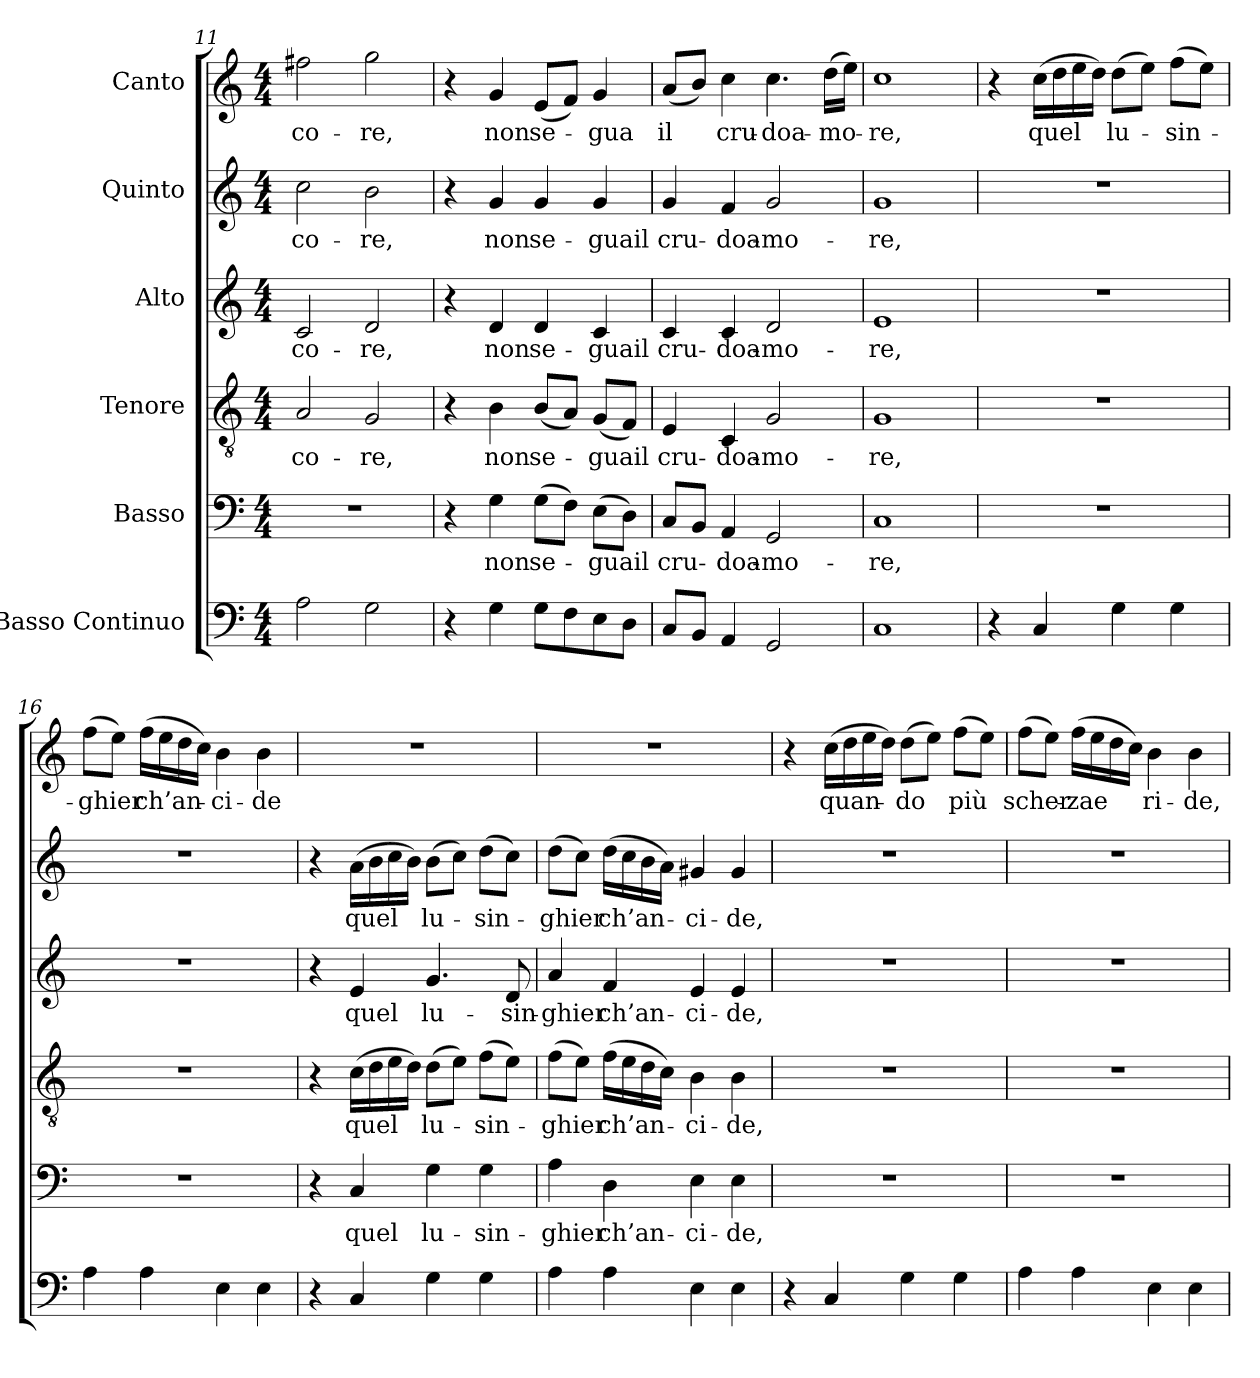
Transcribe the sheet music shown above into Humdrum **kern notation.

**kern	**kern	**text	**kern	**text	**kern	**text	**kern	**text	**kern	**text
*part6	*part5	*part5	*part4	*part4	*part3	*part3	*part2	*part2	*part1	*part1
*staff6	*staff5	*staff5	*staff4	*staff4	*staff3	*staff3	*staff2	*staff2	*staff1	*staff1
*I"Basso Continuo	*I"Basso	*	*I"Tenore	*	*I"Alto	*	*I"Quinto	*	*I"Canto	*
*clefF4	*clefF4	*	*clefGv2	*	*clefG2	*	*clefG2	*	*clefG2	*
*k[]	*k[]	*	*k[]	*	*k[]	*	*k[]	*	*k[]	*
*C:	*C:	*	*C:	*	*C:	*	*C:	*	*C:	*
*M4/4	*M4/4	*	*M4/4	*	*M4/4	*	*M4/4	*	*M4/4	*
=11	=11	=11	=11	=11	=11	=11	=11	=11	=11	=11
2A\	1r	.	2A/	co-	2c/	co-	2cc\	co-	2ff#X\	co-
2G\	.	.	2G/	-re,	2d/	-re,	2b\	-re,	2gg\	-re,
!!LO:PB:g=z
=12	=12	=12	=12	=12	=12	=12	=12	=12	=12	=12
4r	4r	.	4r	.	4r	.	4r	.	4r	.
4G\	4G\	non	4B\	non	4d/	non	4g/	non	4g/	non
8G\L	(8G\L	se-	(8B/L	se-	4d/	se-	4g/	se-	(8e/L	se-
8F\	8F\J)	.	8A/J)	.	.	.	.	.	8f/J)	.
8E\	(8E\L	-guail	(8G/L	-guail	4c/	-guail	4g/	-guail	4g/	-gua
8D\J	8D\J)	.	8F/J)	.	.	.	.	.	.	.
=13	=13	=13	=13	=13	=13	=13	=13	=13	=13	=13
8C/L	8C/L	cru-	4E/	cru-	4c/	cru-	4g/	cru-	(8a/L	il
8BB/J	8BB/J	.	.	.	.	.	.	.	8b/J)	.
4AA/	4AA/	-doa-	4C/	-doa-	4c/	-doa-	4f/	-doa-	4cc\	cru-
2GG/	2GG/	-mo-	2G/	-mo-	2d/	-mo-	2g/	-mo-	4.cc\	-doa-
.	.	.	.	.	.	.	.	.	(16dd\LL	-mo-
.	.	.	.	.	.	.	.	.	16ee\JJ)	.
=14	=14	=14	=14	=14	=14	=14	=14	=14	=14	=14
1C	1C	-re,	1G	-re,	1e	-re,	1g	-re,	1cc	-re,
=15	=15	=15	=15	=15	=15	=15	=15	=15	=15	=15
4r	1r	.	1r	.	1r	.	1r	.	4r	.
4C/	.	.	.	.	.	.	.	.	(16cc\LL	quel
.	.	.	.	.	.	.	.	.	16dd\	.
.	.	.	.	.	.	.	.	.	16ee\	.
.	.	.	.	.	.	.	.	.	16dd\JJ)	.
4G\	.	.	.	.	.	.	.	.	(8dd\L	lu-
.	.	.	.	.	.	.	.	.	8ee\J)	.
4G\	.	.	.	.	.	.	.	.	(8ff\L	-sin-
.	.	.	.	.	.	.	.	.	8ee\J)	.
=16	=16	=16	=16	=16	=16	=16	=16	=16	=16	=16
4A\	1r	.	1r	.	1r	.	1r	.	(8ff\L	-ghier
.	.	.	.	.	.	.	.	.	8ee\J)	.
4A\	.	.	.	.	.	.	.	.	(16ff\LL	ch’an-
.	.	.	.	.	.	.	.	.	16ee\	.
.	.	.	.	.	.	.	.	.	16dd\	.
.	.	.	.	.	.	.	.	.	16cc\JJ)	.
4E\	.	.	.	.	.	.	.	.	4b\	-ci-
4E\	.	.	.	.	.	.	.	.	4b\	-de
!!LO:LB:g=z
=17	=17	=17	=17	=17	=17	=17	=17	=17	=17	=17
4r	4r	.	4r	.	4r	.	4r	.	1r	.
4C/	4C/	quel	(16c\LL	quel	4e/	quel	(16a\LL	quel	.	.
.	.	.	16d\	.	.	.	16b\	.	.	.
.	.	.	16e\	.	.	.	16cc\	.	.	.
.	.	.	16d\JJ)	.	.	.	16b\JJ)	.	.	.
4G\	4G\	lu-	(8d\L	lu-	4.g/	lu-	(8b\L	lu-	.	.
.	.	.	8e\J)	.	.	.	8cc\J)	.	.	.
4G\	4G\	-sin-	(8f\L	-sin-	.	.	(8dd\L	-sin-	.	.
.	.	.	8e\J)	.	8d/	-sin-	8cc\J)	.	.	.
=18	=18	=18	=18	=18	=18	=18	=18	=18	=18	=18
4A\	4A\	-ghier	(8f\L	-ghier	4a/	-ghier	(8dd\L	-ghier	1r	.
.	.	.	8e\J)	.	.	.	8cc\J)	.	.	.
4A\	4D\	ch’an-	(16f\LL	ch’an-	4f/	ch’an-	(16dd\LL	ch’an-	.	.
.	.	.	16e\	.	.	.	16cc\	.	.	.
.	.	.	16d\	.	.	.	16b\	.	.	.
.	.	.	16c\JJ)	.	.	.	16a\JJ)	.	.	.
4E\	4E\	-ci-	4B\	-ci-	4e/	-ci-	4g#X/	-ci-	.	.
4E\	4E\	-de,	4B\	-de,	4e/	-de,	4g#/	-de,	.	.
=19	=19	=19	=19	=19	=19	=19	=19	=19	=19	=19
4r	1r	.	1r	.	1r	.	1r	.	4r	.
4C/	.	.	.	.	.	.	.	.	(16cc\LL	quan-
.	.	.	.	.	.	.	.	.	16dd\	.
.	.	.	.	.	.	.	.	.	16ee\	.
.	.	.	.	.	.	.	.	.	16dd\JJ)	.
4G\	.	.	.	.	.	.	.	.	(8dd\L	-do
.	.	.	.	.	.	.	.	.	8ee\J)	.
4G\	.	.	.	.	.	.	.	.	(8ff\L	più
.	.	.	.	.	.	.	.	.	8ee\J)	.
=20	=20	=20	=20	=20	=20	=20	=20	=20	=20	=20
4A\	1r	.	1r	.	1r	.	1r	.	(8ff\L	scher-
.	.	.	.	.	.	.	.	.	8ee\J)	.
4A\	.	.	.	.	.	.	.	.	(16ff\LL	-zae
.	.	.	.	.	.	.	.	.	16ee\	.
.	.	.	.	.	.	.	.	.	16dd\	.
.	.	.	.	.	.	.	.	.	16cc\JJ)	.
4E\	.	.	.	.	.	.	.	.	4b\	ri-
4E\	.	.	.	.	.	.	.	.	4b\	-de,
=	=	=	=	=	=	=	=	=	=	=
*-	*-	*-	*-	*-	*-	*-	*-	*-	*-	*-
